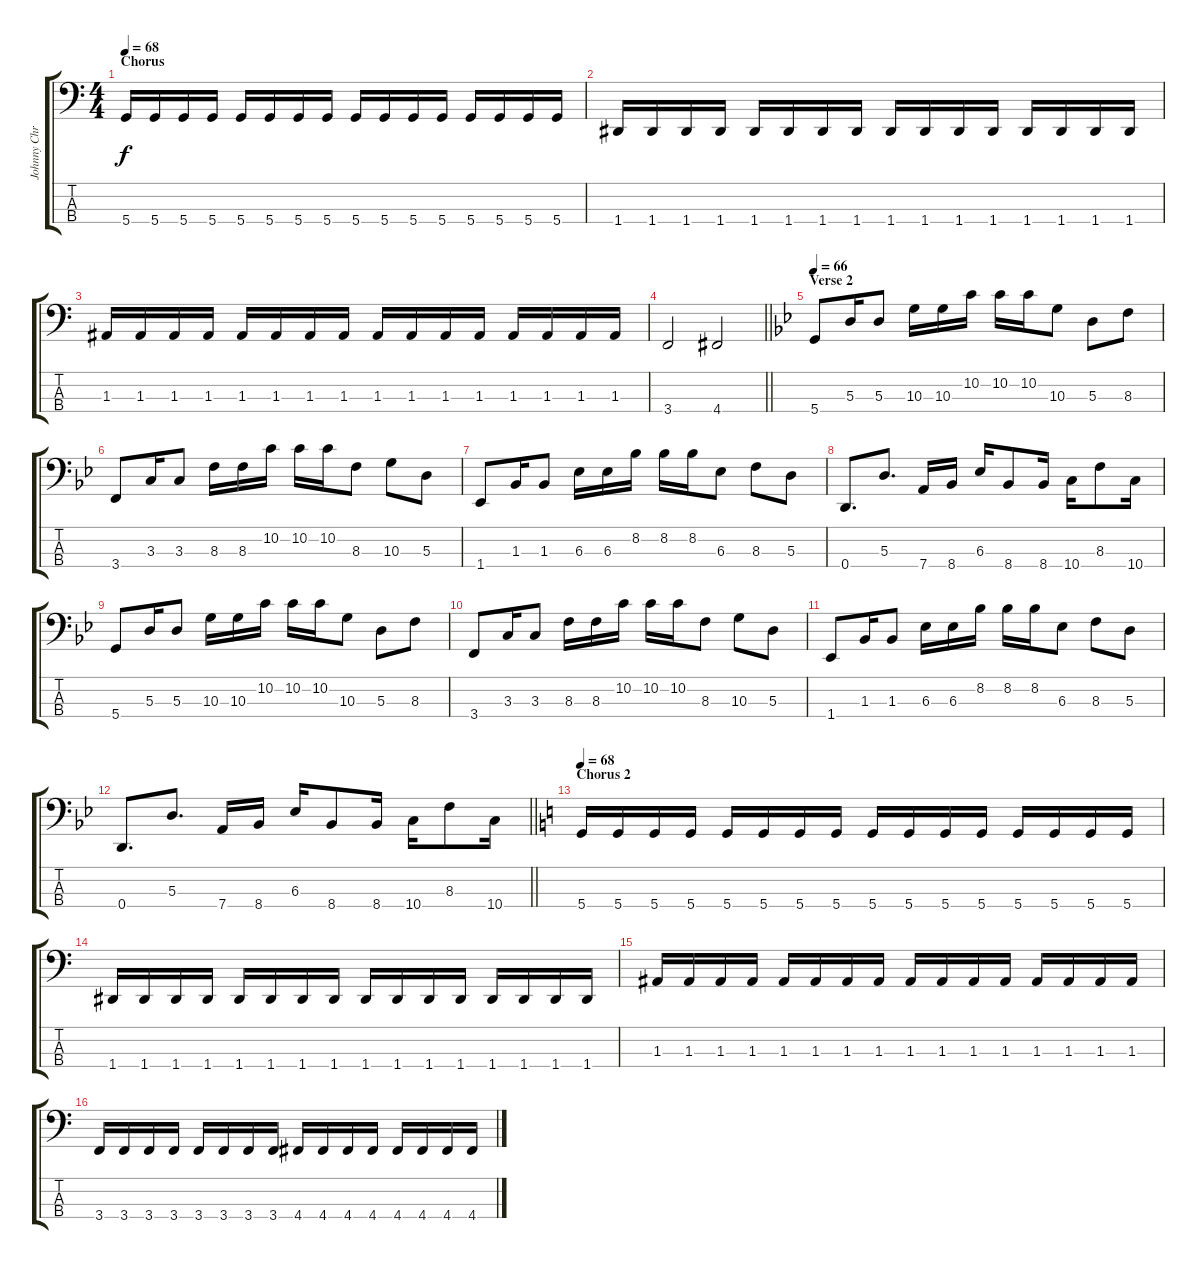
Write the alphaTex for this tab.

\track ("Johnny Christ" "Johnny Chr") {instrument electricbassfinger}
\staff {score tabs}
\tuning (G2 D2 A1 D1) {hide}
\ts (4 4)
\section ("" "Chorus")
\tempo 68
\clef f4
\ks c
5.4.16{dy f} 5.4.16 5.4.16 5.4.16 5.4.16 5.4.16 5.4.16 5.4.16 5.4.16 5.4.16 5.4.16 5.4.16 5.4.16 5.4.16 5.4.16 5.4.16 |
1.4.16 1.4.16 1.4.16 1.4.16 1.4.16 1.4.16 1.4.16 1.4.16 1.4.16 1.4.16 1.4.16 1.4.16 1.4.16 1.4.16 1.4.16 1.4.16 |
1.3.16 1.3.16 1.3.16 1.3.16 1.3.16 1.3.16 1.3.16 1.3.16 1.3.16 1.3.16 1.3.16 1.3.16 1.3.16 1.3.16 1.3.16 1.3.16 |
\barLineRight lightlight
3.4.2 4.4.2 |
\section ("" "Verse 2")
\tempo 66
\ks bb
5.4.8 5.3.16 5.3.8 10.3.16 10.3.16 10.2.16 10.2.16 10.2.16 10.3.8 5.3.8 8.3.8 |
3.4.8 3.3.16 3.3.8 8.3.16 8.3.16 10.2.16 10.2.16 10.2.16 8.3.8 10.3.8 5.3.8 |
1.4.8 1.3.16 1.3.8 6.3.16 6.3.16 8.2.16 8.2.16 8.2.16 6.3.8 8.3.8 5.3.8 |
0.4.8{d} 5.3.8{d} 7.4.16 8.4.16 6.3.16 8.4.8 8.4.16 10.4.16 8.3.8 10.4.16 |
5.4.8 5.3.16 5.3.8 10.3.16 10.3.16 10.2.16 10.2.16 10.2.16 10.3.8 5.3.8 8.3.8 |
3.4.8 3.3.16 3.3.8 8.3.16 8.3.16 10.2.16 10.2.16 10.2.16 8.3.8 10.3.8 5.3.8 |
1.4.8 1.3.16 1.3.8 6.3.16 6.3.16 8.2.16 8.2.16 8.2.16 6.3.8 8.3.8 5.3.8 |
\barLineRight lightlight
0.4.8{d} 5.3.8{d} 7.4.16 8.4.16 6.3.16 8.4.8 8.4.16 10.4.16 8.3.8 10.4.16 |
\section ("" "Chorus 2")
\tempo 68
\ks c
5.4.16 5.4.16 5.4.16 5.4.16 5.4.16 5.4.16 5.4.16 5.4.16 5.4.16 5.4.16 5.4.16 5.4.16 5.4.16 5.4.16 5.4.16 5.4.16 |
1.4.16 1.4.16 1.4.16 1.4.16 1.4.16 1.4.16 1.4.16 1.4.16 1.4.16 1.4.16 1.4.16 1.4.16 1.4.16 1.4.16 1.4.16 1.4.16 |
1.3.16 1.3.16 1.3.16 1.3.16 1.3.16 1.3.16 1.3.16 1.3.16 1.3.16 1.3.16 1.3.16 1.3.16 1.3.16 1.3.16 1.3.16 1.3.16 |
3.4.16 3.4.16 3.4.16 3.4.16 3.4.16 3.4.16 3.4.16 3.4.16 4.4.16 4.4.16 4.4.16 4.4.16 4.4.16 4.4.16 4.4.16 4.4.16
